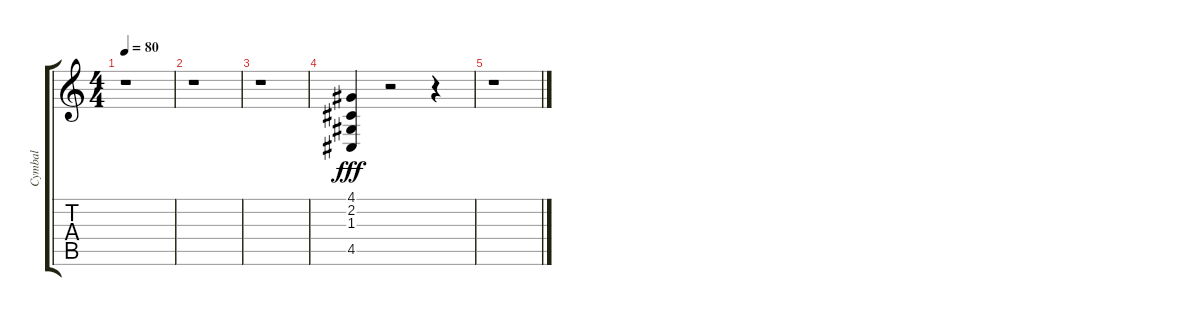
\track ("Cymbal" "Cymbal") {instrument reversecymbal}
\staff {score tabs}
\tuning (E4 B3 G3 D3 A2 E2) {hide}
\ts (4 4)
\tempo 80
\clef g2
\ks c
r.1{dy fff} |
r.1 |
r.1 |
(4.1 2.2 1.3 4.5).4 r.2 r.4 |
r.1
